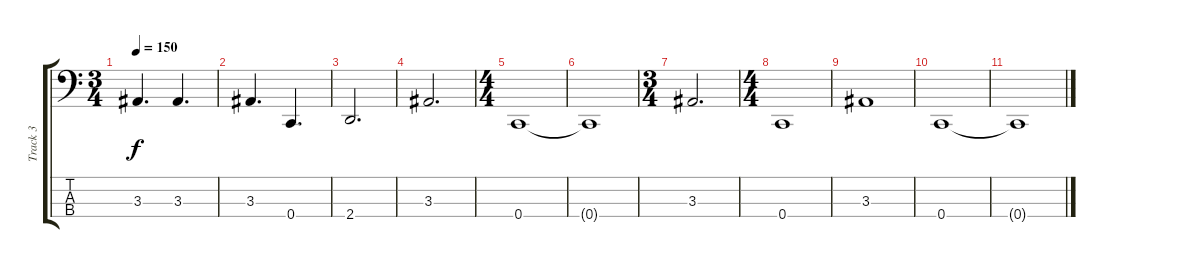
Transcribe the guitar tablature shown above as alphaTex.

\track ("Track 3" "Track 3") {instrument electricbasspick}
\staff {score tabs}
\tuning (F2 C2 G1 C1) {hide}
\ts (3 4)
\tempo 150
\clef f4
\ks c
3.3.4{d dy f} 3.3.4{d} |
3.3.4{d} 0.4.4{d} |
2.4.2{d} |
3.3.2{d} |
\ts (4 4)
0.4.1 |
0.4{t}.1 |
\ts (3 4)
3.3.2{d} |
\ts (4 4)
0.4.1 |
3.3.1 |
0.4.1 |
0.4{t}.1
